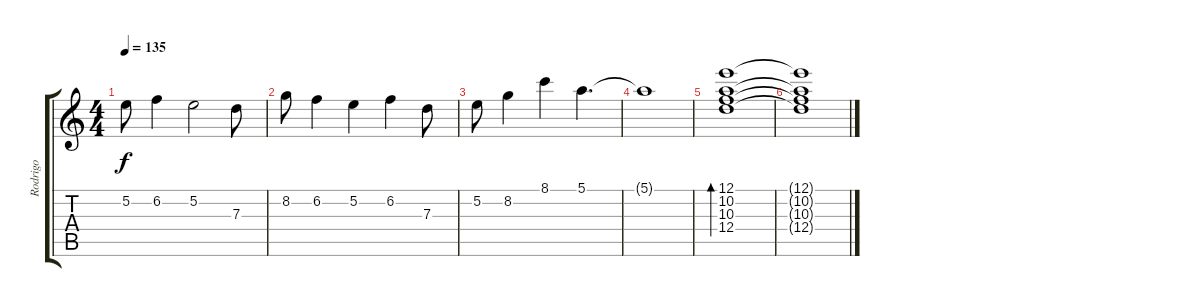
\track ("Rodrigo" "Rodrigo") {instrument acousticguitarnylon}
\staff {score tabs}
\tuning (E4 B3 G3 D3 A2 E2) {hide}
\ts (4 4)
\tempo 135
\clef g2
\ks c
5.2.8{dy f} 6.2.4 5.2.2 7.3.8 |
8.2.8 6.2.4 5.2.4 6.2.4 7.3.8 |
5.2.8 8.2.4 8.1.4 5.1.4{d} |
5.1{t}.1 |
(12.1 10.2 10.3 12.4).1{bd 480} |
(12.1{t} 10.2{t} 10.3{t} 12.4{t}).1
